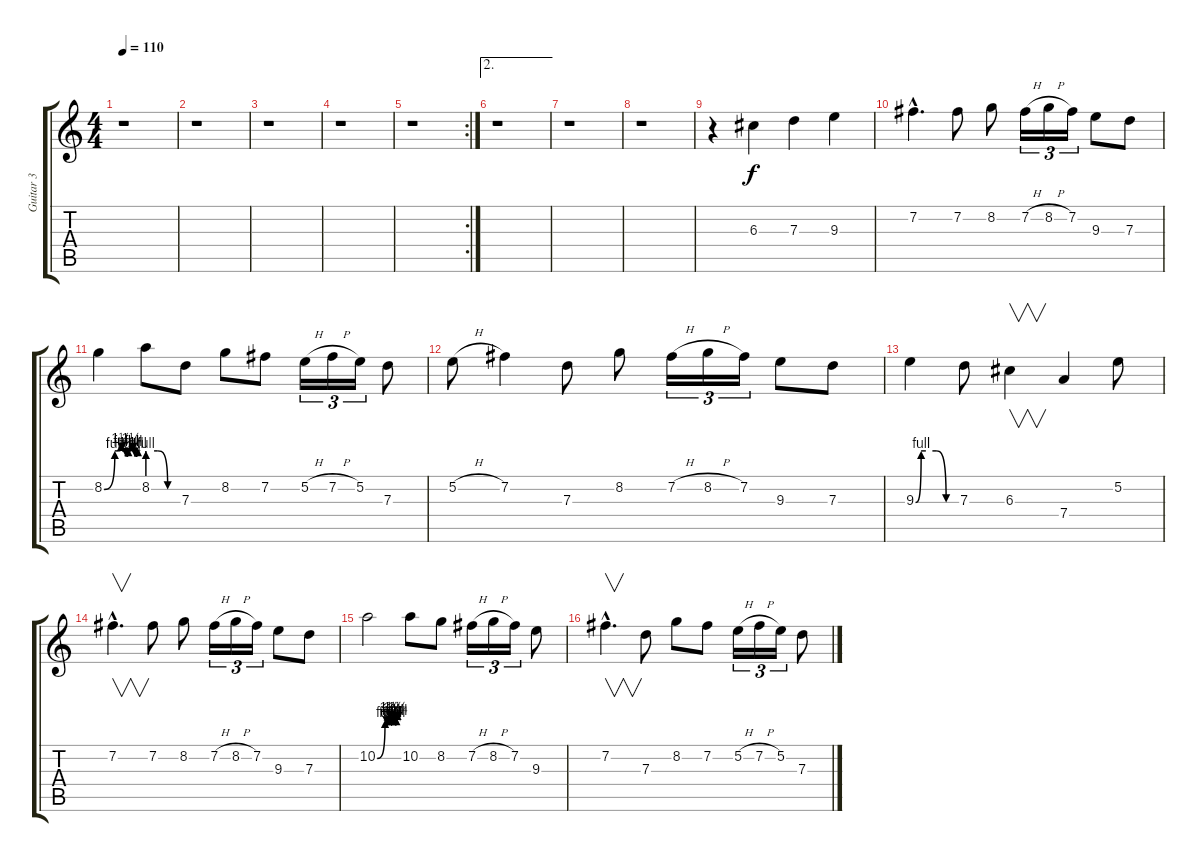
\track ("Guitar 3" "Guitar 3") {instrument distortionguitar}
\staff {score tabs}
\tuning (E4 B3 G3 D3 A2 E2) {hide}
\ts (4 4)
\tempo 110
\clef g2
\ks c
r.1{dy f} |
r.1 |
r.1 |
r.1 |
\rc 2
r.1 |
\ae 2
r.1 |
r.1 |
r.1 |
r.4 6.3.4 7.3.4 9.3.4 |
7.2{hac}.4{d} 7.2.8 8.2.8 7.2{h}.16{tu (3 2)} 8.2{h}.16{tu (3 2)} 7.2.16{tu (3 2)} 9.3.8 7.3.8 |
8.2{be (custom 0 0 19 4 26 4 30 5 32 4 35 4 38 3 40 3 43 4 45 4 48 5 50 5 52 4 54 3 56 3 60 4)}.4 8.2{be (custom 0 4 20 4 40 0 60 0)}.8 7.3.8 8.2.8 7.2.8 5.2{h}.16{tu (3 2)} 7.2{h}.16{tu (3 2)} 5.2.16{tu (3 2)} 7.3.8 |
5.2{h}.8 7.2.4 7.3.8 8.2.8 7.2{h}.16{tu (3 2)} 8.2{h}.16{tu (3 2)} 7.2.16{tu (3 2)} 9.3.8 7.3.8 |
9.3{be (custom 0 0 8 4 15 4 30 4 45 0 60 0)}.4 7.3.8 6.3.4{v} 7.4.4 5.2.8 |
7.2{hac}.4{v d} 7.2.8 8.2.8 7.2{h}.16{tu (3 2)} 8.2{h}.16{tu (3 2)} 7.2.16{tu (3 2)} 9.3.8 7.3.8 |
10.2{be (custom 0 0 22 4 27 3 30 4 34 5 37 4 39 3 42 4 45 5 49 4 51 3 54 4 57 5 60 4)}.2 10.2.8 8.2.8 7.2{h}.16{tu (3 2)} 8.2{h}.16{tu (3 2)} 7.2.16{tu (3 2)} 9.3.8 |
7.2{hac}.4{v d} 7.3.8 8.2.8 7.2.8 5.2{h}.16{tu (3 2)} 7.2{h}.16{tu (3 2)} 5.2.16{tu (3 2)} 7.3.8
